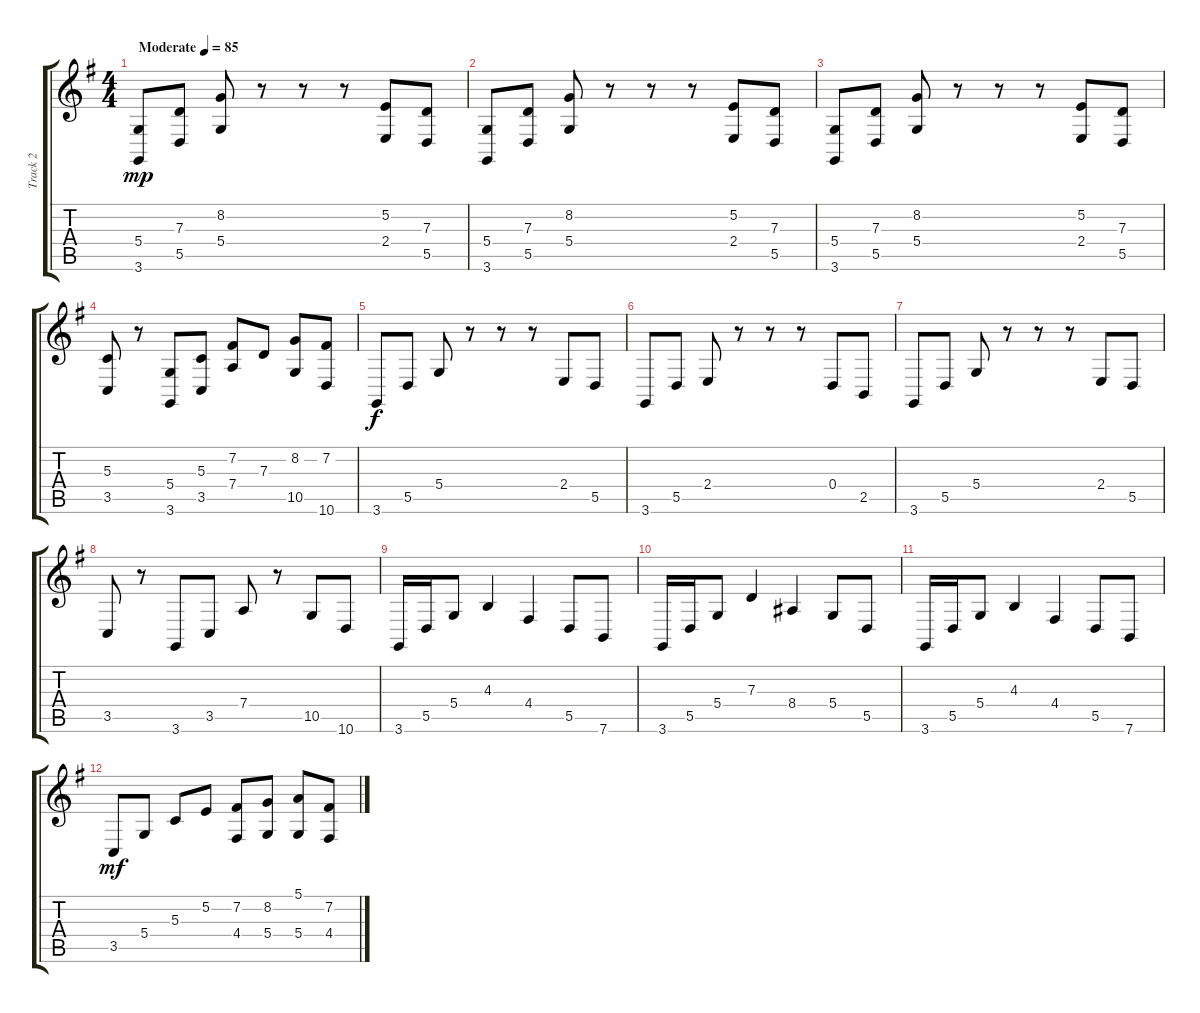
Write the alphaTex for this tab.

\track ("Track 2" "Track 2") {instrument pizzicatostrings}
\staff {score tabs}
\tuning (E4 B3 G3 D3 A2 E2) {hide}
\ts (4 4)
\tempo (85 "Moderate")
\clef g2
\ks g
(5.4 3.6).8{dy mp instrument pizzicatostrings} (7.3 5.5).8 (8.2 5.4).8 r.8 r.8 r.8 (5.2 2.4).8 (7.3 5.5).8 |
(5.4 3.6).8 (7.3 5.5).8 (8.2 5.4).8 r.8 r.8 r.8 (5.2 2.4).8 (7.3 5.5).8 |
(5.4 3.6).8 (7.3 5.5).8 (8.2 5.4).8 r.8 r.8 r.8 (5.2 2.4).8 (7.3 5.5).8 |
(5.3 3.5).8 r.8 (5.4 3.6).8 (5.3 3.5).8 (7.2 7.4).8 7.3.8 (8.2 10.5).8 (7.2 10.6).8 |
3.6.8{dy f} 5.5.8 5.4.8 r.8 r.8 r.8 2.4.8 5.5.8 |
3.6.8 5.5.8 2.4.8 r.8 r.8 r.8 0.4.8 2.5.8 |
3.6.8 5.5.8 5.4.8 r.8 r.8 r.8 2.4.8 5.5.8 |
3.5.8 r.8 3.6.8 3.5.8 7.4.8 r.8 10.5.8 10.6.8 |
3.6.16 5.5.16 5.4.8 4.3.4 4.4.4 5.5.8 7.6.8 |
3.6.16 5.5.16 5.4.8 7.3.4 8.4.4 5.4.8 5.5.8 |
3.6.16 5.5.16 5.4.8 4.3.4 4.4.4 5.5.8 7.6.8 |
3.5.8{dy mf} 5.4.8 5.3.8 5.2.8 (7.2 4.4).8 (8.2 5.4).8 (5.1 5.4).8 (7.2 4.4).8
